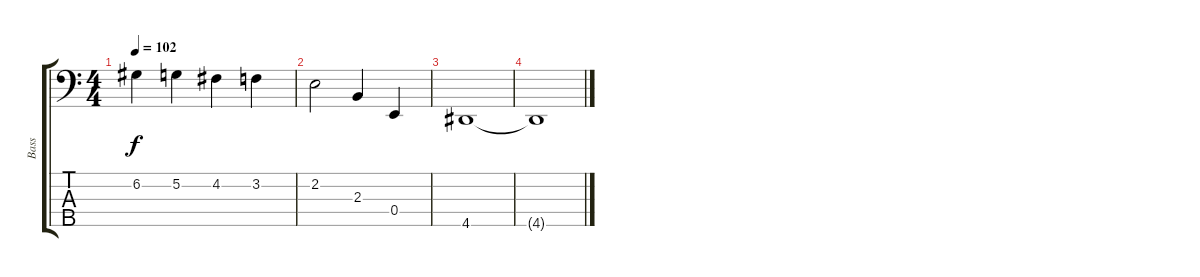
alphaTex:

\track ("Bass" "Bass") {instrument electricbassfinger}
\staff {score tabs}
\tuning (G2 D2 A1 E1 B0) {hide}
\ts (4 4)
\tempo 102
\clef f4
\ks c
6.2.4{dy f} 5.2.4 4.2.4 3.2.4 |
2.2.2 2.3.4 0.4.4 |
4.5.1 |
4.5{t}.1
